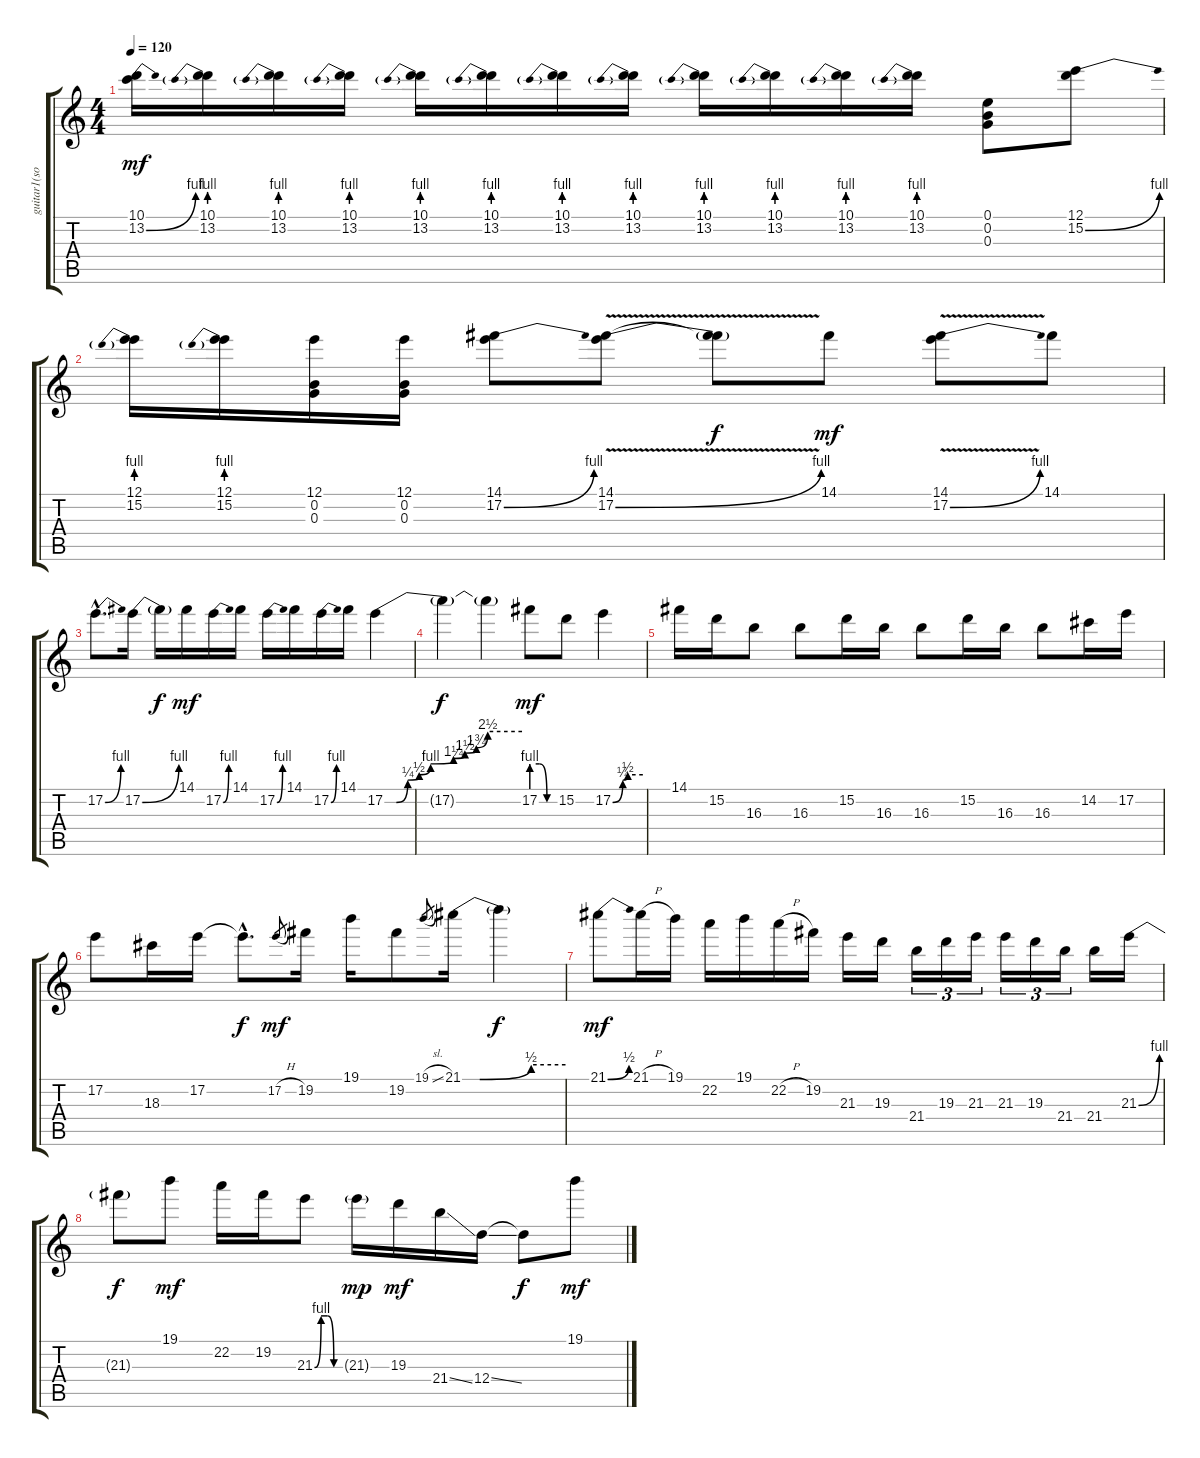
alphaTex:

\track ("guitar1(solo)" "guitar1(so") {instrument distortionguitar}
\staff {score tabs}
\tuning (E4 B3 G3 D3 A2 E2) {hide}
\ts (4 4)
\tempo 120
\clef g2
\ks c
(10.1 13.2{be (bend 0 0 60 4)}).16{dy mf} (10.1 13.2{be (prebend 0 4 60 4)}).16 (10.1 13.2{be (prebend 0 4 60 4)}).16 (10.1 13.2{be (prebend 0 4 60 4)}).16 (10.1 13.2{be (prebend 0 4 60 4)}).16 (10.1 13.2{be (prebend 0 4 60 4)}).16 (10.1 13.2{be (prebend 0 4 60 4)}).16 (10.1 13.2{be (prebend 0 4 60 4)}).16 (10.1 13.2{be (prebend 0 4 60 4)}).16 (10.1 13.2{be (prebend 0 4 60 4)}).16 (10.1 13.2{be (prebend 0 4 60 4)}).16 (10.1 13.2{be (prebend 0 4 60 4)}).16 (0.1 0.2 0.3).8 (12.1 15.2{be (bend 0 0 60 4)}).8 |
(12.1 15.2{be (prebend 0 4 60 4)}).16 (12.1 15.2{be (prebend 0 4 60 4)}).16 (12.1 0.2 0.3).16 (12.1 0.2 0.3).16 (14.1 17.2{be (bend 0 0 60 4)}).8 (14.1{v} 17.2{be (bend 0 0 60 4) v}).8 (14.1{t} 17.2{t}).8{dy f} 14.1.8{dy mf} (14.1{v} 17.2{be (bend 0 0 60 4) v}).8 14.1.8 |
17.2{be (bend 0 0 60 4) hac}.8{d} 17.2{be (bend 0 0 60 4)}.16 17.2{t}.16{dy f} 14.1.16{dy mf} 17.2{be (bend 0 0 60 4)}.16 14.1.16 17.2{be (bend 0 0 60 4)}.16 14.1.16 17.2{be (bend 0 0 60 4)}.16 14.1.16 17.2{be (custom 0 0 5 0 10 1 15 2 20 4 30 5 35 6 40 7 45 10 60 10)}.4 |
17.2{t}.4{dy f} 17.2{t}.4 17.2{be (custom 0 4 20 4 40 0 60 0)}.8{dy mf} 15.2.8 17.2{be (custom 0 0 20 1 30 2 60 2)}.4 |
14.1.16 15.2.16 16.3.8 16.3.8 15.2.16 16.3.16 16.3.8 15.2.16 16.3.16 16.3.8 14.2.16 17.2.16 |
17.2.8 18.3.16 17.2.16 17.2{hac t}.8{d dy f} 17.2{h}.8{gr dy mf} 19.2.16 19.1.16 19.2.8 19.1{sl}.8{gr} 21.1{be (custom 0 0 10 0 40 2 60 2)}.16 21.1{t}.4{dy f} |
21.1{be (bend 0 0 60 2)}.8{dy mf} 21.1{h}.16 19.1.16 22.2.16 19.1.16 22.2{h}.16 19.2.16 21.3.16 19.3.16 21.4.16{tu (3 2)} 19.3.16{tu (3 2)} 21.3.16{tu (3 2)} 21.3.16{tu (3 2)} 19.3.16{tu (3 2)} 21.4.16{tu (3 2)} 21.4.16 21.3{be (bend 0 0 60 4)}.16 |
21.3{t}.8{dy f} 19.1.8{dy mf} 22.2.16 19.2.16 21.3{be (custom 0 0 15 4 30 4 45 0 60 0)}.8 21.3{g}.16{dy mp} 19.3.16{dy mf} 21.4{ss}.16 12.4{ss}.16 12.4{t}.8{dy f} 19.1.8{dy mf}
